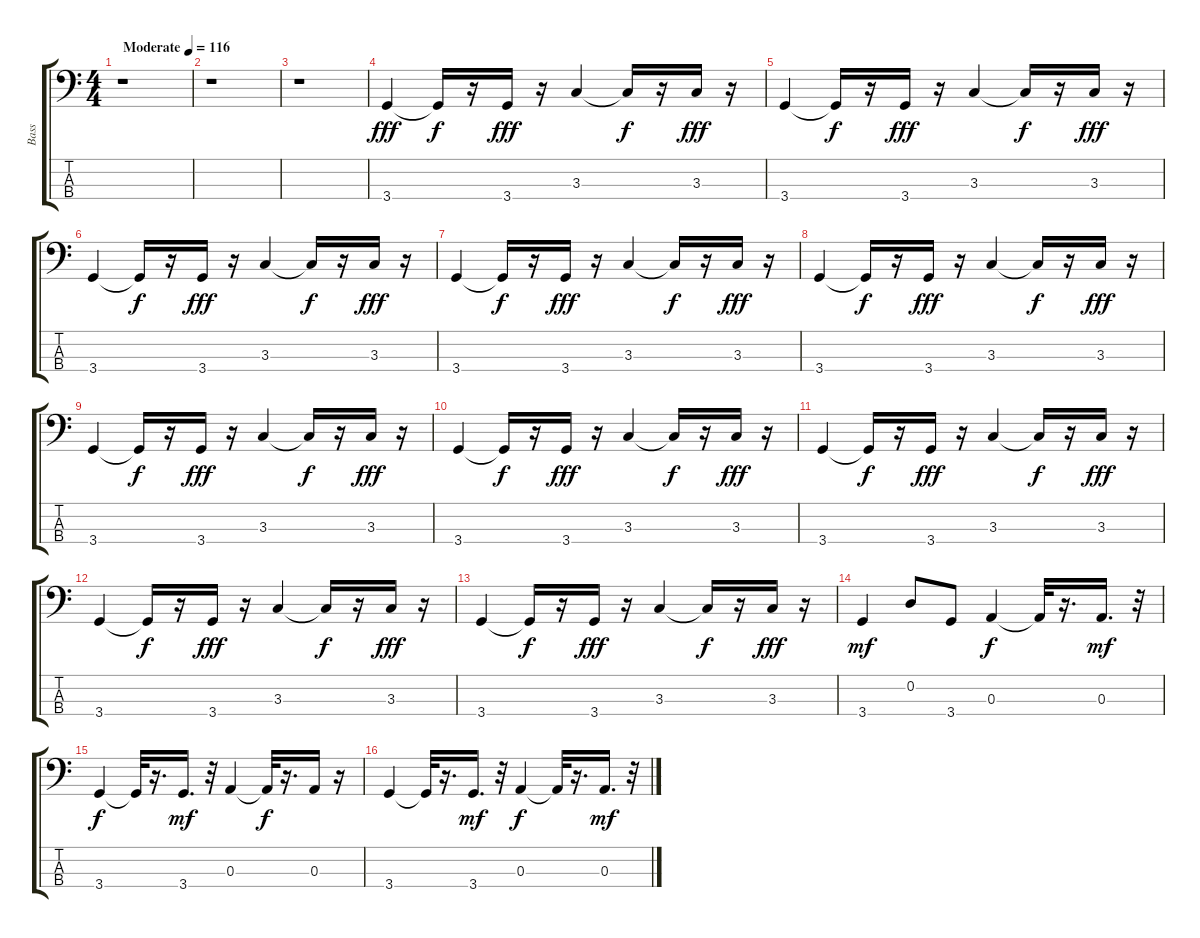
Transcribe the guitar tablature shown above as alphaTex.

\track ("Bass    " "Bass    ") {instrument fretlessbass}
\staff {score tabs}
\tuning (G2 D2 A1 E1) {hide}
\ts (4 4)
\tempo (116 "Moderate")
\clef f4
\ks c
r.1{dy fff instrument fretlessbass} |
r.1 |
r.1 |
3.4.4 3.4{t}.16{dy f} r.16 3.4.16{dy fff} r.16 3.3.4 3.3{t}.16{dy f} r.16 3.3.16{dy fff} r.16 |
3.4.4 3.4{t}.16{dy f} r.16 3.4.16{dy fff} r.16 3.3.4 3.3{t}.16{dy f} r.16 3.3.16{dy fff} r.16 |
3.4.4 3.4{t}.16{dy f} r.16 3.4.16{dy fff} r.16 3.3.4 3.3{t}.16{dy f} r.16 3.3.16{dy fff} r.16 |
3.4.4 3.4{t}.16{dy f} r.16 3.4.16{dy fff} r.16 3.3.4 3.3{t}.16{dy f} r.16 3.3.16{dy fff} r.16 |
3.4.4 3.4{t}.16{dy f} r.16 3.4.16{dy fff} r.16 3.3.4 3.3{t}.16{dy f} r.16 3.3.16{dy fff} r.16 |
3.4.4 3.4{t}.16{dy f} r.16 3.4.16{dy fff} r.16 3.3.4 3.3{t}.16{dy f} r.16 3.3.16{dy fff} r.16 |
3.4.4 3.4{t}.16{dy f} r.16 3.4.16{dy fff} r.16 3.3.4 3.3{t}.16{dy f} r.16 3.3.16{dy fff} r.16 |
3.4.4 3.4{t}.16{dy f} r.16 3.4.16{dy fff} r.16 3.3.4 3.3{t}.16{dy f} r.16 3.3.16{dy fff} r.16 |
3.4.4 3.4{t}.16{dy f} r.16 3.4.16{dy fff} r.16 3.3.4 3.3{t}.16{dy f} r.16 3.3.16{dy fff} r.16 |
3.4.4 3.4{t}.16{dy f} r.16 3.4.16{dy fff} r.16 3.3.4 3.3{t}.16{dy f} r.16 3.3.16{dy fff} r.16 |
3.4.4{dy mf} 0.2.8 3.4.8 0.3.4{dy f} 0.3{t}.32 r.16{d} 0.3.16{d dy mf} r.32 |
3.4.4{dy f} 3.4{t}.32 r.16{d} 3.4.16{d dy mf} r.32 0.3.4 0.3{t}.32{dy f} r.16{d} 0.3.16 r.16 |
3.4.4 3.4{t}.32 r.16{d} 3.4.16{d dy mf} r.32 0.3.4{dy f} 0.3{t}.32 r.16{d} 0.3.16{d dy mf} r.32
